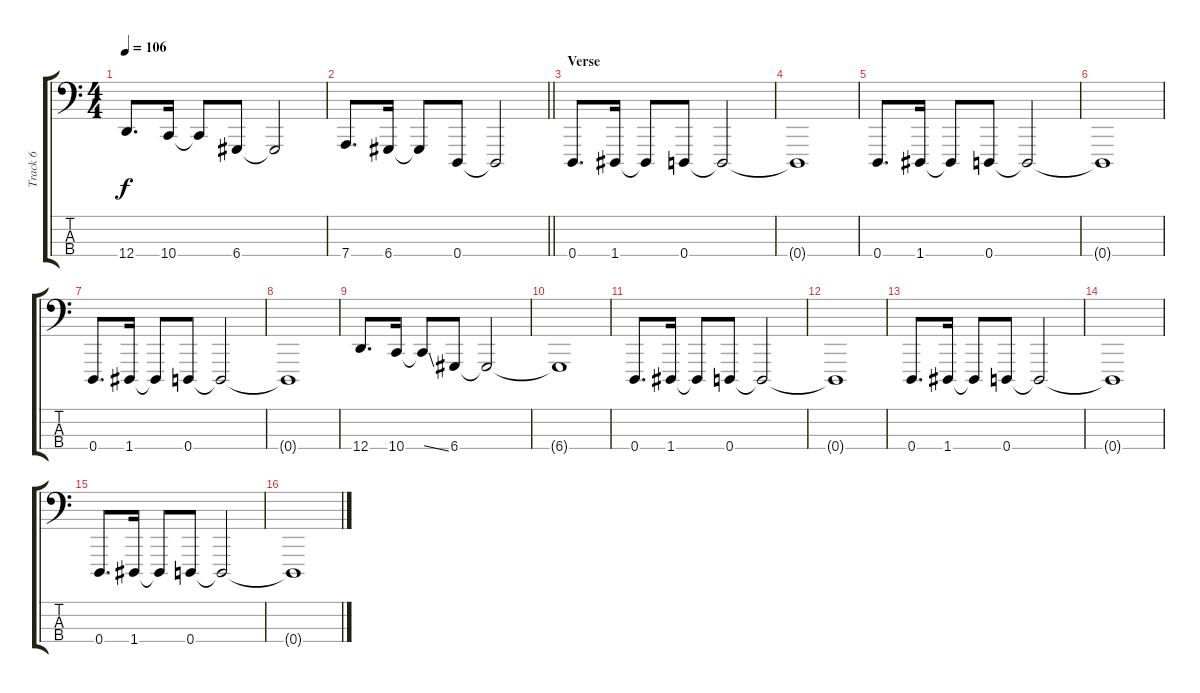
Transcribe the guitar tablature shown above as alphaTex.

\track ("Track 6" "Track 6") {instrument lead8bassandlead}
\staff {score tabs}
\tuning (G2 D2 A1 D1) {hide}
\ts (4 4)
\tempo 106
\clef f4
\ks c
12.4.8{d dy f} 10.4.16 10.4{t}.8 6.4.8 6.4{t}.2 |
\barLineRight lightlight
7.4.8{d} 6.4.16 6.4{t}.8 0.4.8 0.4{t}.2 |
\section ("" "Verse")
0.4.8{d} 1.4.16 1.4{t}.8 0.4.8 0.4{t}.2 |
0.4{t}.1 |
0.4.8{d} 1.4.16 1.4{t}.8 0.4.8 0.4{t}.2 |
0.4{t}.1 |
0.4.8{d} 1.4.16 1.4{t}.8 0.4.8 0.4{t}.2 |
0.4{t}.1 |
12.4.8{d} 10.4.16 10.4{ss t}.8 6.4.8 6.4{t}.2 |
6.4{t}.1 |
0.4.8{d} 1.4.16 1.4{t}.8 0.4.8 0.4{t}.2 |
0.4{t}.1 |
0.4.8{d} 1.4.16 1.4{t}.8 0.4.8 0.4{t}.2 |
0.4{t}.1 |
0.4.8{d} 1.4.16 1.4{t}.8 0.4.8 0.4{t}.2 |
0.4{t}.1
